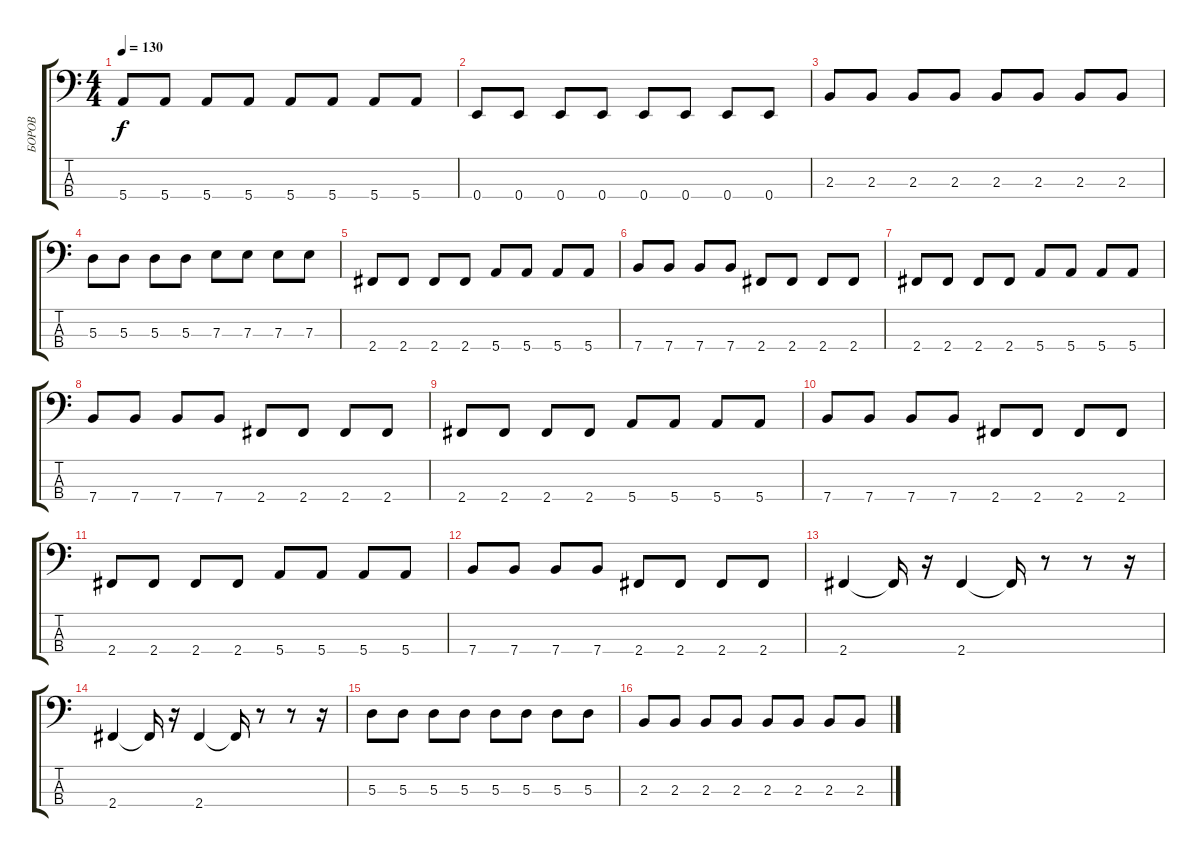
\track ("БОРОВ" "БОРОВ") {instrument electricbasspick}
\staff {score tabs}
\tuning (G2 D2 A1 E1) {hide}
\ts (4 4)
\tempo 130
\clef f4
\ks c
5.4.8{dy f} 5.4.8 5.4.8 5.4.8 5.4.8 5.4.8 5.4.8 5.4.8 |
0.4.8 0.4.8 0.4.8 0.4.8 0.4.8 0.4.8 0.4.8 0.4.8 |
2.3.8 2.3.8 2.3.8 2.3.8 2.3.8 2.3.8 2.3.8 2.3.8 |
5.3.8 5.3.8 5.3.8 5.3.8 7.3.8 7.3.8 7.3.8 7.3.8 |
2.4.8 2.4.8 2.4.8 2.4.8 5.4.8 5.4.8 5.4.8 5.4.8 |
7.4.8 7.4.8 7.4.8 7.4.8 2.4.8 2.4.8 2.4.8 2.4.8 |
2.4.8 2.4.8 2.4.8 2.4.8 5.4.8 5.4.8 5.4.8 5.4.8 |
7.4.8 7.4.8 7.4.8 7.4.8 2.4.8 2.4.8 2.4.8 2.4.8 |
2.4.8 2.4.8 2.4.8 2.4.8 5.4.8 5.4.8 5.4.8 5.4.8 |
7.4.8 7.4.8 7.4.8 7.4.8 2.4.8 2.4.8 2.4.8 2.4.8 |
2.4.8 2.4.8 2.4.8 2.4.8 5.4.8 5.4.8 5.4.8 5.4.8 |
7.4.8 7.4.8 7.4.8 7.4.8 2.4.8 2.4.8 2.4.8 2.4.8 |
2.4.4 2.4{t}.16 r.16 2.4.4 2.4{t}.16 r.8 r.8 r.16 |
2.4.4 2.4{t}.16 r.16 2.4.4 2.4{t}.16 r.8 r.8 r.16 |
5.3.8 5.3.8 5.3.8 5.3.8 5.3.8 5.3.8 5.3.8 5.3.8 |
2.3.8 2.3.8 2.3.8 2.3.8 2.3.8 2.3.8 2.3.8 2.3.8
